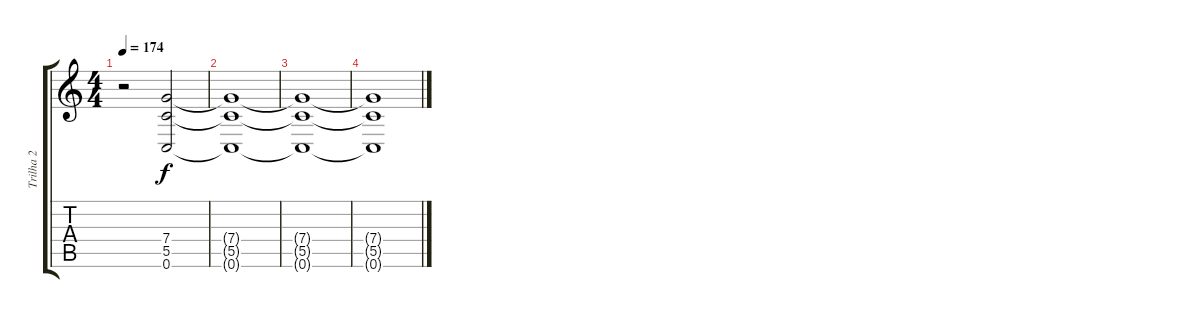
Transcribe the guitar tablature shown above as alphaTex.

\track ("Trilha 2" "Trilha 2") {instrument distortionguitar}
\staff {score tabs}
\tuning (D4 A3 F3 C3 G2 C2) {hide}
\ts (4 4)
\tempo 174
\clef g2
\ks c
r.2{dy f} (7.4 5.5 0.6).2 |
(7.4{t} 5.5{t} 0.6{t}).1 |
(7.4{t} 5.5{t} 0.6{t}).1 |
(7.4{t} 5.5{t} 0.6{t}).1
